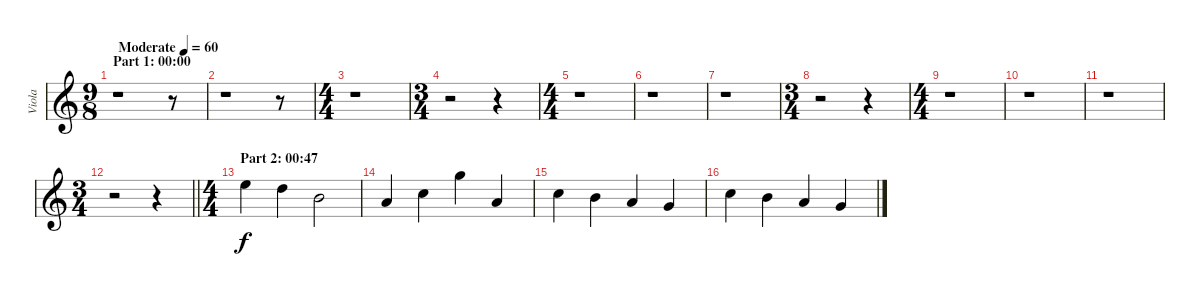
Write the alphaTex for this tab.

\track ("Viola" "Viola") {instrument viola}
\staff {score}
\tuning (A4 D4 G3 C3) {hide}
\ts (9 8)
\section ("" "Part 1: 00:00")
\tempo (60 "Moderate")
\clef g2
\ks c
r.1{dy f instrument viola} r.8 |
r.1 r.8 |
\ts (4 4)
r.1 |
\ts (3 4)
r.2 r.4 |
\ts (4 4)
r.1 |
r.1 |
r.1 |
\ts (3 4)
r.2 r.4 |
\ts (4 4)
r.1 |
r.1 |
r.1 |
\ts (3 4)
\barLineRight lightlight
r.2 r.4 |
\ts (4 4)
\section ("" "Part 2: 00:47")
7.1.4 5.1.4 2.1.2 |
0.1.4 3.1.4 10.1.4 0.1.4 |
3.1.4 2.1.4 0.1.4 5.2.4 |
3.1.4 2.1.4 0.1.4 5.2.4
